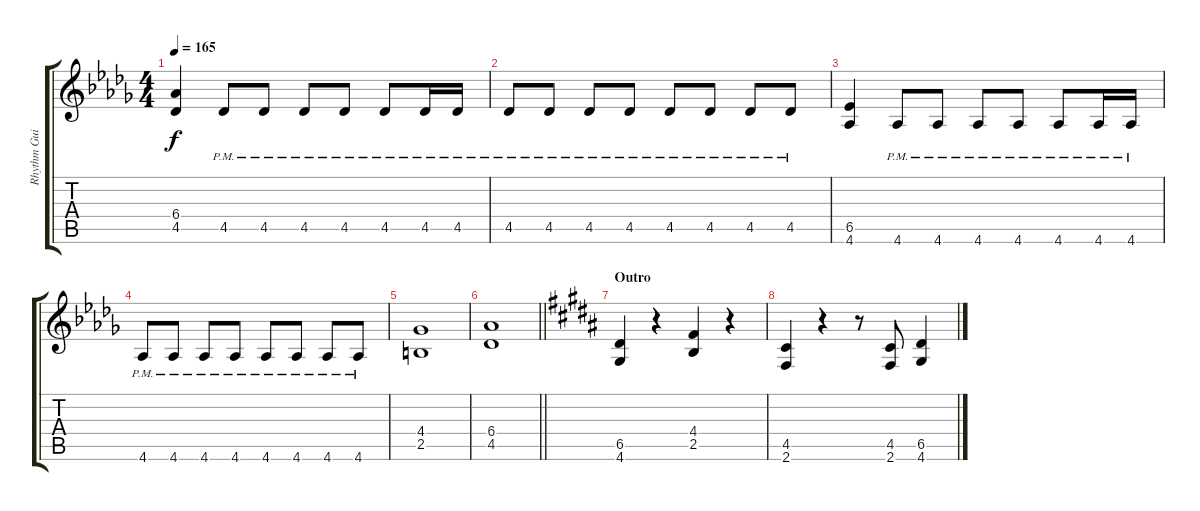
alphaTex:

\track ("Rhythm Guitar 2: Tapani Kangas" "Rhythm Gui") {instrument distortionguitar}
\staff {score tabs}
\tuning (E4 B3 G3 D3 A2 E2) {hide}
\ts (4 4)
\tempo 165
\clef g2
\ks bbminor
(6.4 4.5).4{dy f} 4.5{pm}.8 4.5{pm}.8 4.5{pm}.8 4.5{pm}.8 4.5{pm}.8 4.5{pm}.16 4.5{pm}.16 |
4.5{pm}.8 4.5{pm}.8 4.5{pm}.8 4.5{pm}.8 4.5{pm}.8 4.5{pm}.8 4.5{pm}.8 4.5{pm}.8 |
(6.5 4.6).4 4.6{pm}.8 4.6{pm}.8 4.6{pm}.8 4.6{pm}.8 4.6{pm}.8 4.6{pm}.16 4.6{pm}.16 |
4.6{pm}.8 4.6{pm}.8 4.6{pm}.8 4.6{pm}.8 4.6{pm}.8 4.6{pm}.8 4.6{pm}.8 4.6{pm}.8 |
(4.4 2.5).1 |
\barLineRight lightlight
(6.4 4.5).1 |
\section ("" "Outro")
\ks g#minor
(6.5 4.6).4 r.4 (4.4 2.5).4 r.4 |
(4.5 2.6).4 r.4 r.8 (4.5 2.6).8 (6.5 4.6).4
